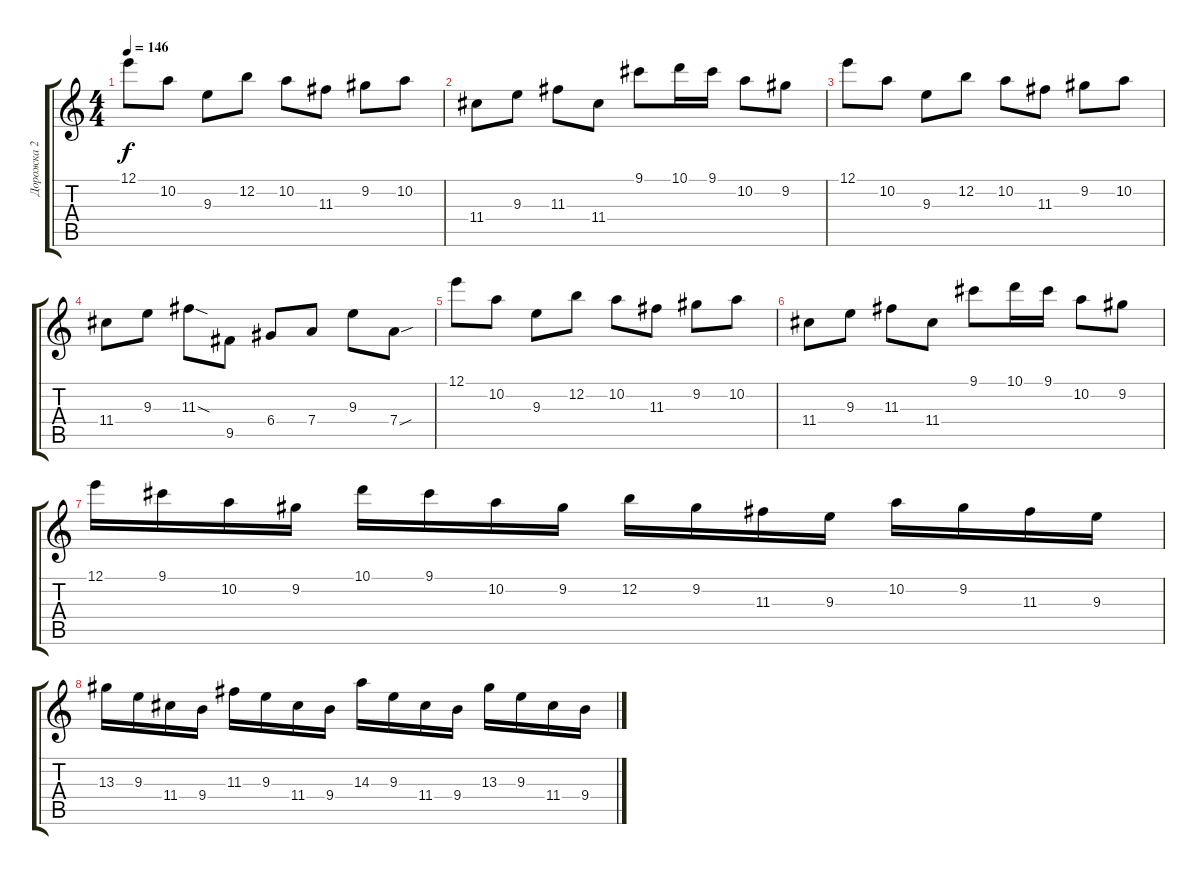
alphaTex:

\track ("Дорожка 2" "Дорожка 2") {instrument distortionguitar}
\staff {score tabs}
\tuning (E4 B3 G3 D3 A2 E2) {hide}
\ts (4 4)
\tempo 146
\clef g2
\ks c
12.1.8{dy f} 10.2.8 9.3.8 12.2.8 10.2.8 11.3.8 9.2.8 10.2.8 |
11.4.8 9.3.8 11.3.8 11.4.8 9.1.8 10.1.16 9.1.16 10.2.8 9.2.8 |
12.1.8 10.2.8 9.3.8 12.2.8 10.2.8 11.3.8 9.2.8 10.2.8 |
11.4.8 9.3.8 11.3{sod}.8 9.5.8 6.4.8 7.4.8 9.3.8 7.4{sou}.8 |
12.1.8 10.2.8 9.3.8 12.2.8 10.2.8 11.3.8 9.2.8 10.2.8 |
11.4.8 9.3.8 11.3.8 11.4.8 9.1.8 10.1.16 9.1.16 10.2.8 9.2.8 |
12.1.16 9.1.16 10.2.16 9.2.16 10.1.16 9.1.16 10.2.16 9.2.16 12.2.16 9.2.16 11.3.16 9.3.16 10.2.16 9.2.16 11.3.16 9.3.16 |
13.3.16 9.3.16 11.4.16 9.4.16 11.3.16 9.3.16 11.4.16 9.4.16 14.3.16 9.3.16 11.4.16 9.4.16 13.3.16 9.3.16 11.4.16 9.4.16
